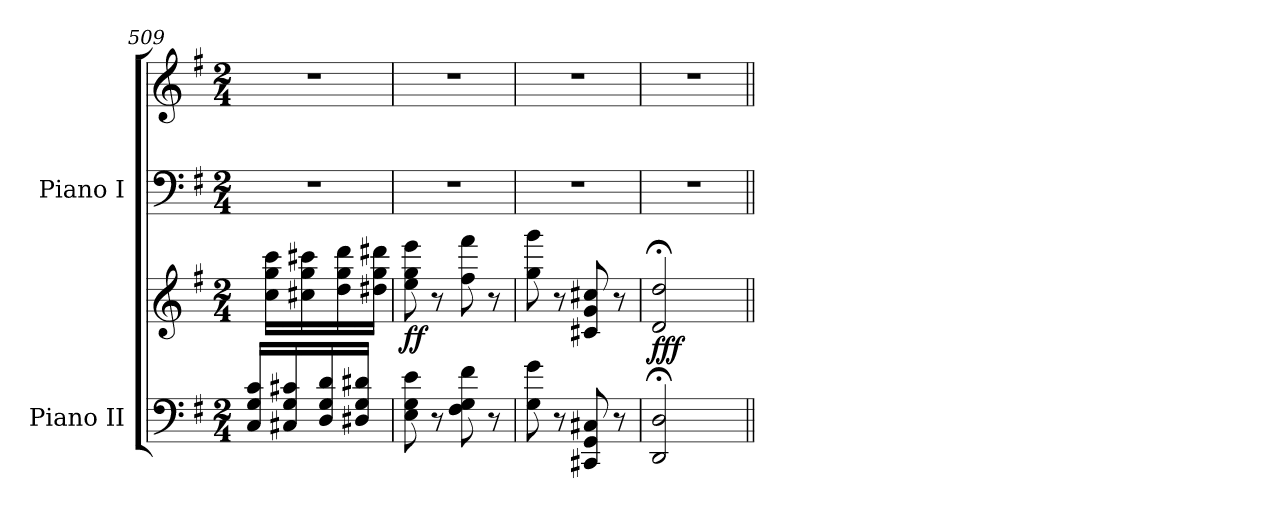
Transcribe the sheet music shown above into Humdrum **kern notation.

**kern	**kern	**dynam	**kern	**kern
*part2	*part2	*part2	*part1	*part1
*staff4	*staff3	*staff3/4	*staff2	*staff1
*I"Piano II	*	*	*I"Piano I	*
*I'Pno. II	*	*	*I'Pno. I	*
*clefF4	*clefG2	*	*clefF4	*clefG2
*k[f#]	*k[f#]	*	*k[f#]	*k[f#]
*M2/4	*M2/4	*	*M2/4	*M2/4
=509	=509	=509	=509	=509
16C!/ 16G!/ 16c!/LL	16ryy	.	2r	2r
16ryy	16cc!\ 16gg!\ 16ccc!\LL	.	.	.
16C#X!/ 16G!/ 16c#X!/	16ryy	.	.	.
16ryy	16cc#X!\ 16gg!\ 16ccc#X!\	.	.	.
16D!/ 16G!/ 16d!/	16ryy	.	.	.
16ryy	16dd!\ 16gg!\ 16ddd!\	.	.	.
16D#X!/ 16G!/ 16d#X!/JJ	16ryy	.	.	.
16ryy	16dd#X!\ 16gg!\ 16ddd#X!\JJ	.	.	.
=510	=510	=510	=510	=510
!	!	!LO:DY:b	!	!
8E!\ 8G!\ 8e!\	8ee!\ 8gg!\ 8eee!\	ff	2r	2r
8r	8r	.	.	.
8F#!\ 8G!\ 8f#!\	8ff#!\ 8fff#!\	.	.	.
8r	8r	.	.	.
=511	=511	=511	=511	=511
8G!\ 8g!\	8gg!\ 8ggg!\	.	2r	2r
8r	8r	.	.	.
8CC#X!/ 8GG!/ 8C#X!/	8c#X!/ 8g!/ 8cc#X!/	.	.	.
8r	8r	.	.	.
=512	=512	=512	=512	=512
*^	*	*	*	*
!	!	!	!LO:DY:b	!	!
2DD!/;< 2D!/;<	4ryy	2d!/;< 2dd!/;<	fff	2r	2r
.	8ryy	.	.	.	.
.	8r;yy	.	.	.	.
*v	*v	*	*	*	*
=||	=||	=||	=||	=||
*-	*-	*-	*-	*-
